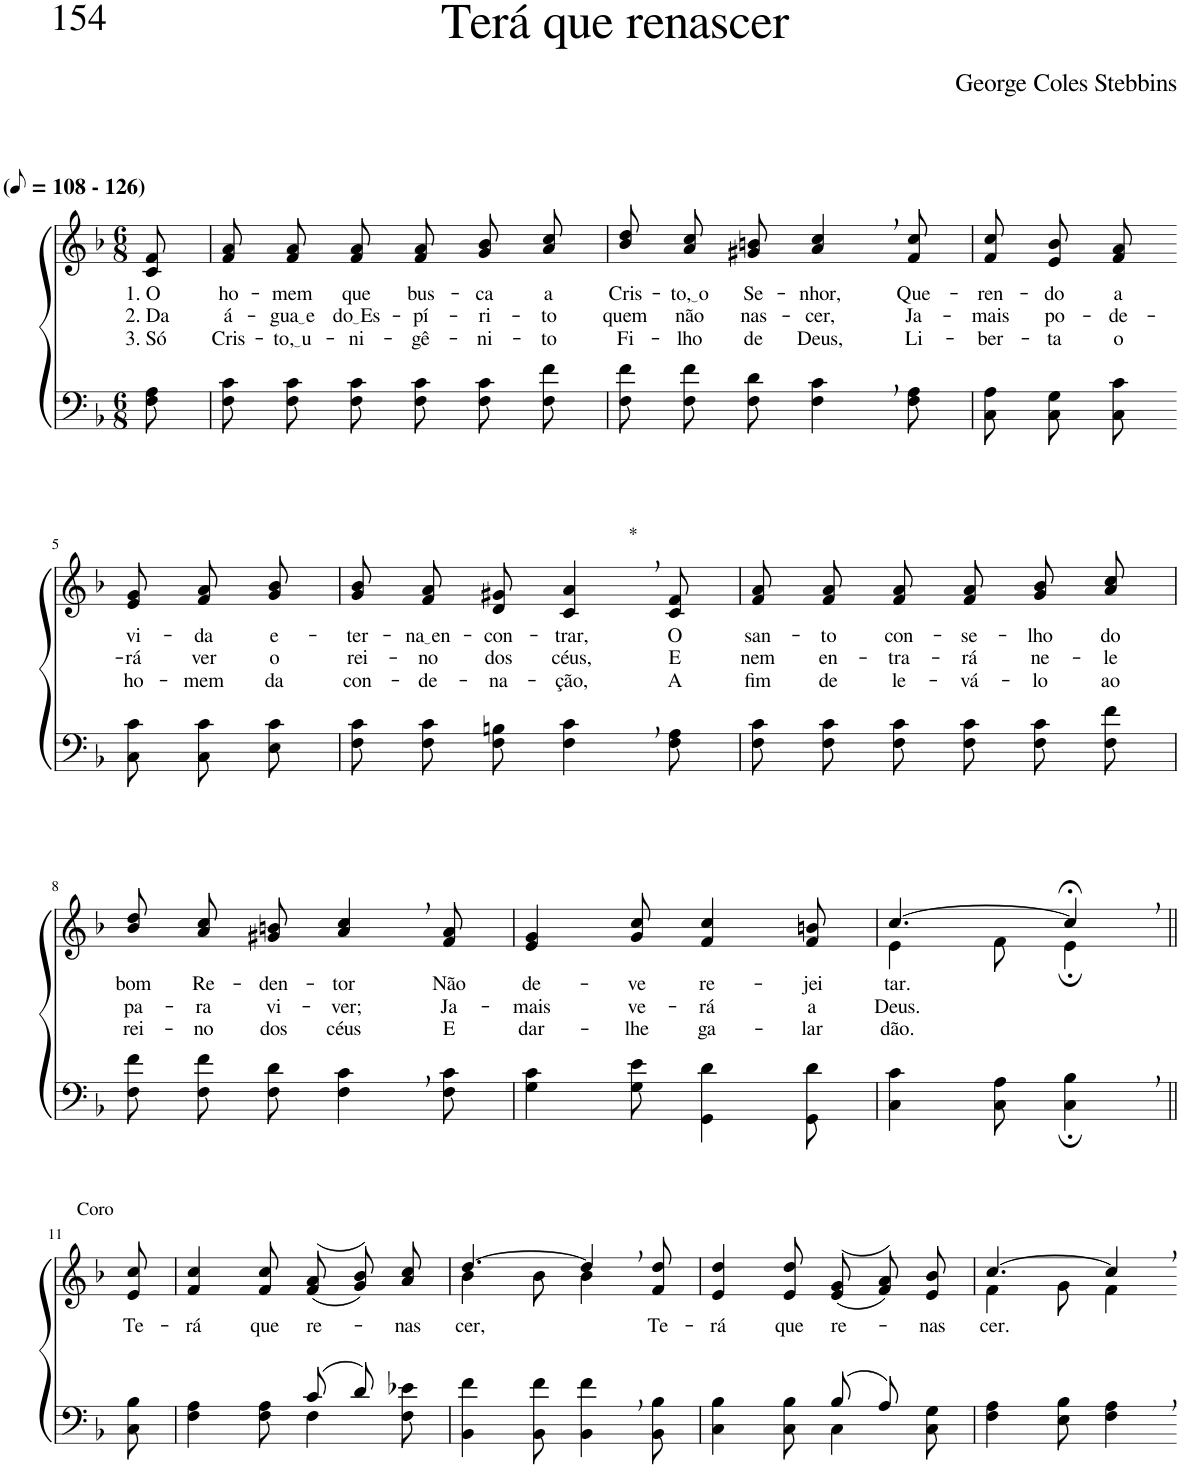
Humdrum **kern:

**kern	**kern	**text	**text	**text
*part2	*part1	*part1	*part1	*part1
*staff2	*staff1	*staff1	*staff1	*staff1
*clefF4	*clefG2	*	*	*
*Trd1c2	*Trd1c2	*	*	*
*k[b-]	*k[b-]	*	*	*
*M6/8	*M6/8	*	*	*
*MM54	*MM54	*	*	*
=1	=1	=1	=1	=1
!	!LO:TX:a:B:t=(	!	!	!
!	!LO:TX:a:B:t=- 126)	!	!	!
!	!	!LO:LY:b	!LO:LY:b	!LO:LY:b
8F\ 8A\	8c/ 8f/	1. O	2. Da	3. Só
=2	=2	=2	=2	=2
!	!	!LO:LY:b	!LO:LY:b	!LO:LY:b
8F\ 8c\L	8f/ 8a/L	ho-	á-	Cris-
!	!	!LO:LY:b	!LO:LY:b	!LO:LY:b
8F\ 8c\	8f/ 8a/	-mem	gua e	to, u
!	!	!LO:LY:b	!LO:LY:b	!LO:LY:b
8F\ 8c\J	8f/ 8a/J	que	do Es	-ni-
!	!	!LO:LY:b	!LO:LY:b	!LO:LY:b
8F\ 8c\L	8f/ 8a/L	bus-	-pí-	-gê-
!	!	!LO:LY:b	!LO:LY:b	!LO:LY:b
8F\ 8c\	8g/ 8b-/	-ca	-ri-	-ni-
!	!	!LO:LY:b	!LO:LY:b	!LO:LY:b
8F\ 8f\J	8a/ 8cc/J	a	-to	-to
=3	=3	=3	=3	=3
!	!	!LO:LY:b	!LO:LY:b	!LO:LY:b
8F\ 8f\L	8b-\ 8dd\L	Cris-	quem	Fi-
!	!	!LO:LY:b	!LO:LY:b	!LO:LY:b
8F\ 8f\	8a\ 8cc\	to, o	não	-lho
!	!	!LO:LY:b	!LO:LY:b	!LO:LY:b
8F\ 8d\J	8g#X\ 8bn\J	Se-	nas-	de
!	!	!LO:LY:b	!LO:LY:b	!LO:LY:b
4F\, 4c\,	4a/, 4cc/,	-nhor,	-cer,	Deus,
!	!	!LO:LY:b	!LO:LY:b	!LO:LY:b
8F\ 8A\	8f/ 8cc/	-Que-	Ja-	Li-
=4	=4	=4	=4	=4
!	!	!LO:LY:b	!LO:LY:b	!LO:LY:b
8C\ 8A\L	8f/ 8cc/L	-ren-	-mais	-ber-
!	!	!LO:LY:b	!LO:LY:b	!LO:LY:b
8C\ 8G\	8e/ 8b-/	-do	po-	-ta
!	!	!LO:LY:b	!LO:LY:b	!LO:LY:b
8C\ 8c\J	8f/ 8a/J	a	-de-	o
!!LO:LB:g=z
=5-	=5-	=5-	=5-	=5-
!	!	!LO:LY:b	!LO:LY:b	!LO:LY:b
8C\ 8c\L	8e/ 8g/L	vi-	-rá	ho-
!	!	!LO:LY:b	!LO:LY:b	!LO:LY:b
8C\ 8c\	8f/ 8a/	-da	ver	-mem
!	!	!LO:LY:b	!LO:LY:b	!LO:LY:b
8E\ 8c\J	8g/ 8b-/J	e-	o	da
=6	=6	=6	=6	=6
!	!	!LO:LY:b	!LO:LY:b	!LO:LY:b
8F\ 8c\L	8g/ 8b-/L	-ter-	rei-	con-
!	!	!LO:LY:b	!LO:LY:b	!LO:LY:b
8F\ 8c\	8f/ 8a/	na en	-no	-de-
!	!	!LO:LY:b	!LO:LY:b	!LO:LY:b
8F\ 8Bn\J	8d/ 8g#X/J	-con-	dos	-na-
!	!LO:TX:a:t=*	!	!	!
!	!	!LO:LY:b	!LO:LY:b	!LO:LY:b
4F\, 4c\,	4c/, 4a/,	-trar,	céus,	-ção,
!	!	!LO:LY:b	!LO:LY:b	!LO:LY:b
8F\ 8A\	8c/ 8f/	O	E	A
=7	=7	=7	=7	=7
!	!	!LO:LY:b	!LO:LY:b	!LO:LY:b
8F\ 8c\L	8f/ 8a/L	san-	nem	fim
!	!	!LO:LY:b	!LO:LY:b	!LO:LY:b
8F\ 8c\	8f/ 8a/	-to	en-	de
!	!	!LO:LY:b	!LO:LY:b	!LO:LY:b
8F\ 8c\J	8f/ 8a/J	con-	-tra-	le-
!	!	!LO:LY:b	!LO:LY:b	!LO:LY:b
8F\ 8c\L	8f/ 8a/L	-se-	-rá	-vá-
!	!	!LO:LY:b	!LO:LY:b	!LO:LY:b
8F\ 8c\	8g/ 8b-/	-lho	ne-	-lo
!	!	!LO:LY:b	!LO:LY:b	!LO:LY:b
8F\ 8f\J	8a/ 8cc/J	do	-le	ao
!!LO:LB:g=z
=8	=8	=8	=8	=8
!	!	!LO:LY:b	!LO:LY:b	!LO:LY:b
8F\ 8f\L	8b-\ 8dd\L	bom	pa-	rei-
!	!	!LO:LY:b	!LO:LY:b	!LO:LY:b
8F\ 8f\	8a\ 8cc\	Re-	-ra	-no
!	!	!LO:LY:b	!LO:LY:b	!LO:LY:b
8F\ 8d\J	8g#X\ 8bn\J	-den-	vi-	dos
!	!	!LO:LY:b	!LO:LY:b	!LO:LY:b
4F\, 4c\,	4a/, 4cc/,	-tor	-ver;	céus
!	!	!LO:LY:b	!LO:LY:b	!LO:LY:b
8F\ 8c\	8f/ 8a/	Não	Ja-	E
=9	=9	=9	=9	=9
!	!	!LO:LY:b	!LO:LY:b	!LO:LY:b
4G\ 4c\	4e/ 4g/	de-	-mais	dar-
!	!	!LO:LY:b	!LO:LY:b	!LO:LY:b
8G\ 8e\	8g/ 8cc/	-ve	ve-	-lhe
!	!	!LO:LY:b	!LO:LY:b	!LO:LY:b
4GG\ 4d\	4f/ 4cc/	re-	-rá	ga-
!	!	!LO:LY:b	!LO:LY:b	!LO:LY:b
8GG\ 8d\	8f/ 8bn/	-jei-	a	-lar-
=10	=10	=10	=10	=10
*	*^	*	*	*
!	!	!	!LO:LY:b	!LO:LY:b	!LO:LY:b
4C\ 4c\	[4.cc/	4e\	-tar.	Deus.	-dão.
8C\ 8A\	.	8f\	.	.	.
4C\;, 4B-\;,	4cc;<,/]	4e;\	.	.	.
!!LO:LB:g=z
=11||	=11||	=11||	=11||	=11||	=11||
!	!LO:TX:a:t=Coro	!	!	!	!
!	!	!	!LO:LY:b	!	!
*	*v	*v	*	*	*
8C\ 8B-\	8e/ 8cc/	Te-	.	.
=12	=12	=12	=12	=12
*^	*	*	*	*
!	!	!	!LO:LY:b	!	!
4.ryy	4F\ 4A\	4f/ 4cc/	-rá	.	.
!	!	!	!LO:LY:b	!	!
.	8F\ 8A\	8f/ 8cc/	que	.	.
!	!	!	!LO:LY:b	!	!
(8c/L	4F\	((8f/ 8a/L	re-	.	.
8d/J)	.	8g/ 8b-/))	.	.	.
!	!	!	!LO:LY:b	!	!
8ryy	8F\ 8e-X\	8a/ 8cc/J	-nas-	.	.
=13	=13	=13	=13	=13	=13
*	*	*^	*	*	*
!	!	!	!	!LO:LY:b	!	!
*v	*v	*	*	*	*	*
4BB-\ 4f\	[4.dd/	4b-\	-cer,	.	.
8BB-\ 8f\	.	8b-\	.	.	.
4BB-\, 4f\,	4dd,/]	4b-\	.	.	.
!	!	!	!LO:LY:b	!	!
8BB-\ 8B-\	8f/ 8dd/	8ryy	Te-	.	.
=14	=14	=14	=14	=14	=14
*^	*	*	*	*	*
!	!	!	!	!LO:LY:b	!	!
*	*	*v	*v	*	*	*
4.ryy	4C\ 4B-\	4e/ 4dd/	-rá	.	.
!	!	!	!LO:LY:b	!	!
.	8C\ 8B-\	8e/ 8dd/	que	.	.
!	!	!	!LO:LY:b	!	!
(8B-/L	4C\	((8e/ 8g/L	re-	.	.
8A/J)	.	8f/ 8a/))	.	.	.
!	!	!	!LO:LY:b	!	!
8ryy	8C\ 8G\	8e/ 8b-/J	-nas-	.	.
=15	=15	=15	=15	=15	=15
*	*	*^	*	*	*
!	!	!	!	!LO:LY:b	!	!
*v	*v	*	*	*	*	*
4F\ 4A\	[4.cc/	4f\	-cer.	.	.
8E\ 8B-\	.	8g\	.	.	.
4F\, 4A\,	4cc,/]	4f\	.	.	.
*	*v	*v	*	*	*
=-	=-	=-	=-	=-
*-	*-	*-	*-	*-
